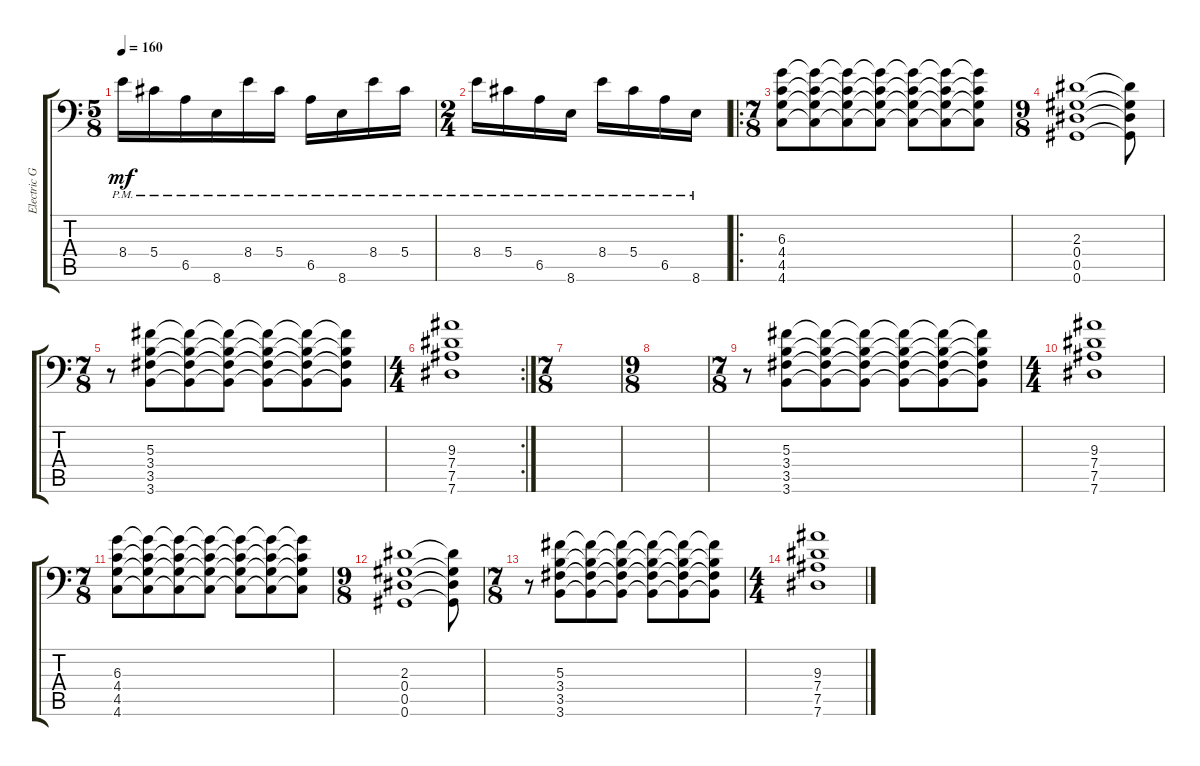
\track ("Electric Guitar 1" "Electric G") {instrument distortionguitar}
\staff {score tabs}
\tuning (Bb3 F3 Db3 Ab2 Eb2 Ab1) {hide}
\ts (5 8)
\tempo 160
\clef f4
\ks c
8.4{pm}.16{dy mf} 5.4{pm}.16 6.5{pm}.16 8.6{pm}.16 8.4{pm}.16 5.4{pm}.16 6.5{pm}.16 8.6{pm}.16 8.4{pm}.16 5.4{pm}.16 |
\ts (2 4)
8.4{pm}.16 5.4{pm}.16 6.5{pm}.16 8.6{pm}.16 8.4{pm}.16 5.4{pm}.16 6.5{pm}.16 8.6{pm}.16 |
\ro
\ts (7 8)
(6.3 4.4 4.5 4.6).8 (6.3{t} 4.4{t} 4.5{t} 4.6{t}).8 (6.3{t} 4.4{t} 4.5{t} 4.6{t}).8 (6.3{t} 4.4{t} 4.5{t} 4.6{t}).8 (6.3{t} 4.4{t} 4.5{t} 4.6{t}).8 (6.3{t} 4.4{t} 4.5{t} 4.6{t}).8 (6.3{t} 4.4{t} 4.5{t} 4.6{t}).8 |
\ts (9 8)
(2.3 0.4 0.5 0.6).1 (2.3{t} 0.4{t} 0.5{t} 0.6{t}).8 |
\ts (7 8)
r.8 (5.3 3.4 3.5 3.6).8 (5.3{t} 3.4{t} 3.5{t} 3.6{t}).8 (5.3{t} 3.4{t} 3.5{t} 3.6{t}).8 (5.3{t} 3.4{t} 3.5{t} 3.6{t}).8 (5.3{t} 3.4{t} 3.5{t} 3.6{t}).8 (5.3{t} 3.4{t} 3.5{t} 3.6{t}).8 |
\rc 2
\ts (4 4)
(9.3 7.4 7.5 7.6).1 |
\ts (7 8)
|
\ts (9 8)
|
\ts (7 8)
r.8 (5.3 3.4 3.5 3.6).8 (5.3{t} 3.4{t} 3.5{t} 3.6{t}).8 (5.3{t} 3.4{t} 3.5{t} 3.6{t}).8 (5.3{t} 3.4{t} 3.5{t} 3.6{t}).8 (5.3{t} 3.4{t} 3.5{t} 3.6{t}).8 (5.3{t} 3.4{t} 3.5{t} 3.6{t}).8 |
\ts (4 4)
(9.3 7.4 7.5 7.6).1 |
\ts (7 8)
(6.3 4.4 4.5 4.6).8 (6.3{t} 4.4{t} 4.5{t} 4.6{t}).8 (6.3{t} 4.4{t} 4.5{t} 4.6{t}).8 (6.3{t} 4.4{t} 4.5{t} 4.6{t}).8 (6.3{t} 4.4{t} 4.5{t} 4.6{t}).8 (6.3{t} 4.4{t} 4.5{t} 4.6{t}).8 (6.3{t} 4.4{t} 4.5{t} 4.6{t}).8 |
\ts (9 8)
(2.3 0.4 0.5 0.6).1 (2.3{t} 0.4{t} 0.5{t} 0.6{t}).8 |
\ts (7 8)
r.8 (5.3 3.4 3.5 3.6).8 (5.3{t} 3.4{t} 3.5{t} 3.6{t}).8 (5.3{t} 3.4{t} 3.5{t} 3.6{t}).8 (5.3{t} 3.4{t} 3.5{t} 3.6{t}).8 (5.3{t} 3.4{t} 3.5{t} 3.6{t}).8 (5.3{t} 3.4{t} 3.5{t} 3.6{t}).8 |
\ts (4 4)
(9.3 7.4 7.5 7.6).1
